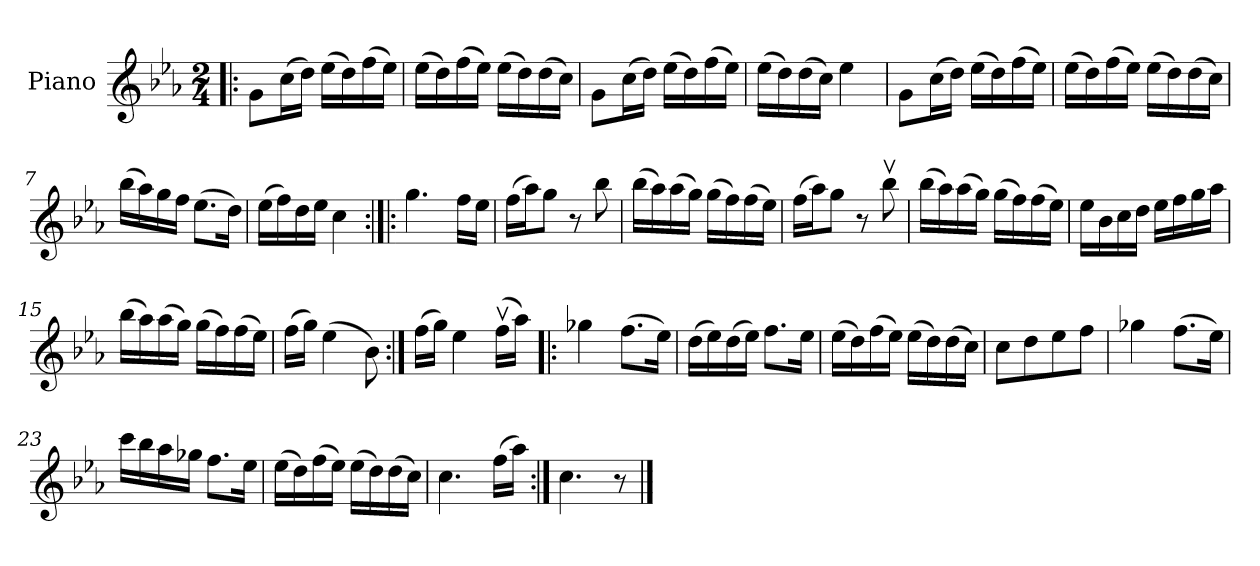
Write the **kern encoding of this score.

**kern
*part1
*staff1
*I"Piano
*I'Pno.
*clefG2
*k[b-e-a-]
*c:
*M2/4
=1!|:
8g\L
(>16cc\L
16dd\JJ)
(>16ee-\LL
16dd\)
(>16ff\
16ee-\JJ)
=2
(>16ee-\LL
16dd\)
(>16ff\
16ee-\JJ)
(>16ee-\LL
16dd\)
(>16dd\
16cc\JJ)
=3
8g\L
(>16cc\L
16dd\JJ)
(>16ee-\LL
16dd\)
(>16ff\
16ee-\JJ)
!!LO:LB:g=z
=4
(>16ee-\LL
16dd\)
(>16dd\
16cc\JJ)
4ee-\
=5
8g\L
(>16cc\L
16dd\JJ)
(>16ee-\LL
16dd\)
(>16ff\
16ee-\JJ)
=6
(>16ee-\LL
16dd\)
(>16ff\
16ee-\JJ)
(>16ee-\LL
16dd\)
(>16dd\
16cc\JJ)
=7
(>16bb-\LL
16aa-\)
16gg\
16ff\JJ
(>8.ee-\L
16dd\Jk)
!!LO:LB:g=z
=8
(>16ee-\LL
16ff\)
16dd\
16ee-\JJ
4cc\
=9:|!|:
4.gg\
16ff\LL
16ee-\JJ
=10
(>16ff\LL
16aa-\J)
8gg\J
8r
8bb-\
=11
(>16bb-\LL
16aa-\)
(>16aa-\
16gg\JJ)
(>16gg\LL
16ff\)
(>16ff\
16ee-\JJ)
=12
(>16ff\LL
16aa-\J)
8gg\J
8r
8bb-v\
!!LO:LB:g=z
=13
(>16bb-\LL
16aa-\)
(>16aa-\
16gg\JJ)
(>16gg\LL
16ff\)
(>16ff\
16ee-\JJ)
=14
16ee-\LL
16b-\
16cc\
16dd\JJ
16ee-\LL
16ff\
16gg\
16aa-\JJ
=15
(>16bb-\LL
16aa-\)
(>16aa-\
16gg\JJ)
(>16gg\LL
16ff\)
(>16ff\
16ee-\JJ)
!!LO:LB:g=z
=16
(>16ff\LL
16gg\JJ)
(>4ee-\
8b-\)
=17:|!
(>16ff\LL
16gg\JJ)
4ee-\
(>16ffv\LL
16aa-\JJ)
=18!|:
4gg-X\
(>8.ff\L
16ee-\Jk)
=19
(>16dd\LL
16ee-\)
(>16dd\
16ee-\JJ)
8.ff\L
16ee-\Jk
=20
(>16ee-\LL
16dd\)
(>16ff\
16ee-\JJ)
(>16ee-\LL
16dd\)
(>16dd\
16cc\JJ)
!!LO:LB:g=z
=21
8cc\L
8dd\
8ee-\
8ff\J
=22
4gg-X\
(>8.ff\L
16ee-\Jk)
=23
16ccc\LL
16bb-\
16aa-\
16gg-X\JJ
8.ff\L
16ee-\Jk
=24
(>16ee-\LL
16dd\)
(>16ff\
16ee-\JJ)
(>16ee-\LL
16dd\)
(>16dd\
16cc\JJ)
=25
4.cc\
(>16ff\LL
16aa-\JJ)
=26:|!
4.cc\
8r
==
*-
